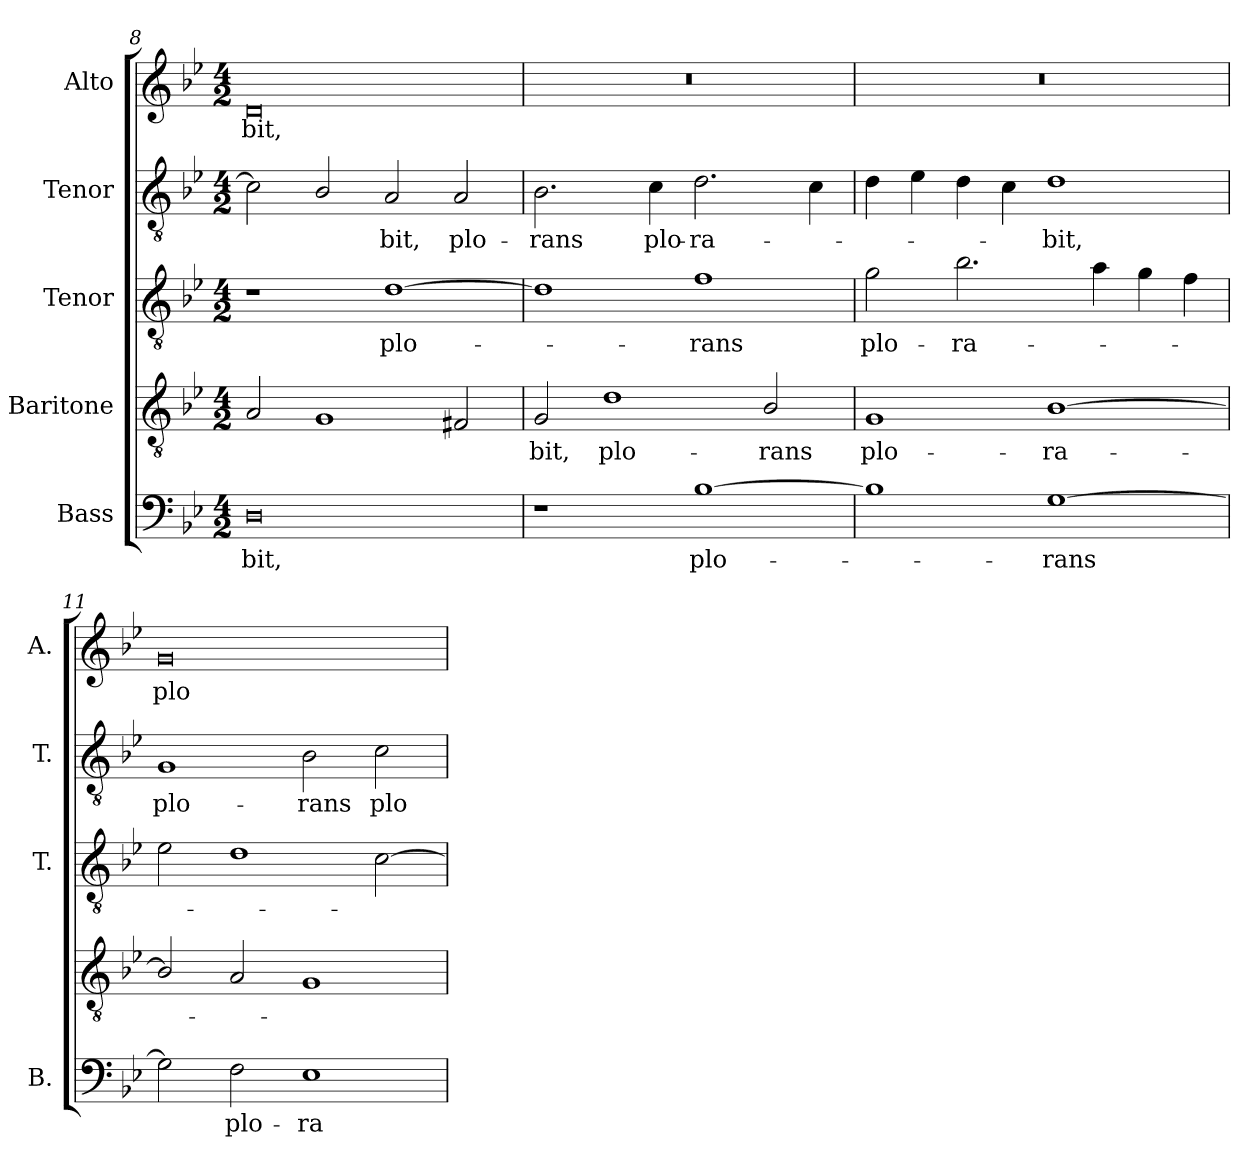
**kern	**text	**kern	**text	**kern	**text	**kern	**text	**kern	**text
*part5	*part5	*part4	*part4	*part3	*part3	*part2	*part2	*part1	*part1
*staff5	*staff5	*staff4	*staff4	*staff3	*staff3	*staff2	*staff2	*staff1	*staff1
*I"Bass	*	*I"Baritone	*	*I"Tenor	*	*I"Tenor	*	*I"Alto	*
*I'B.	*	*	*	*I'T.	*	*I'T.	*	*I'A.	*
*clefF4	*	*clefGv2	*	*clefGv2	*	*clefGv2	*	*clefG2	*
*	*	*ITrd7c12	*	*ITrd7c12	*	*ITrd7c12	*	*	*
*k[b-e-]	*	*k[b-e-]	*	*k[b-e-]	*	*k[b-e-]	*	*k[b-e-]	*
*B-:	*	*B-:	*	*B-:	*	*B-:	*	*B-:	*
*M4/2	*	*M4/2	*	*M4/2	*	*M4/2	*	*M4/2	*
=8	=8	=8	=8	=8	=8	=8	=8	=8	=8
!	!LO:LY:b:color=#000000	!	!	!	!	!	!	!	!
!	!	!	!	!	!	!	!	!	!LO:LY:b:color=#000000
0Di	-bit,	2AAi/	.	1r	.	2Ci\]	.	0di	-bit,
.	.	1GGi	.	.	.	2BB-i/	.	.	.
!	!	!	!	!	!LO:LY:b:color=#000000	!	!	!	!
!	!	!	!	!	!	!	!LO:LY:b:color=#000000	!	!
.	.	.	.	[1Di	plo-	2AAi/	-bit,	.	.
!	!	!	!	!	!	!	!LO:LY:b:color=#000000	!	!
.	.	2FF#Xi/	.	.	.	2AAi/	plo-	.	.
=9	=9	=9	=9	=9	=9	=9	=9	=9	=9
!	!	!	!LO:LY:b:color=#000000	!	!	!	!	!	!
!	!	!	!	!	!	!	!LO:LY:b:color=#000000	!LO:N:vis=1	!
1r	.	2GGi/	-bit,	1Di]	.	2.BB-i\	-rans	0r	.
!	!	!	!LO:LY:b:color=#000000	!	!	!	!	!	!
.	.	1Di	plo-	.	.	.	.	.	.
!	!	!	!	!	!	!	!LO:LY:b:color=#000000	!	!
.	.	.	.	.	.	4Ci\	plo-	.	.
!	!LO:LY:b:color=#000000	!	!	!	!	!	!	!	!
!	!	!	!	!	!LO:LY:b:color=#000000	!	!	!	!
!	!	!	!	!	!	!	!LO:LY:b:color=#000000	!	!
[1B-i	plo-	.	.	1Fi	-rans	2.Di\	-ra-	.	.
!	!	!	!LO:LY:b:color=#000000	!	!	!	!	!	!
.	.	2BB-i/	-rans	.	.	.	.	.	.
.	.	.	.	.	.	4Ci\	.	.	.
=10	=10	=10	=10	=10	=10	=10	=10	=10	=10
!	!	!	!LO:LY:b:color=#000000	!	!	!	!	!	!
!	!	!	!	!	!LO:LY:b:color=#000000	!	!	!LO:N:vis=1	!
1B-i]	.	1GGi	plo-	2Gi\	plo-	4Di\	.	0r	.
.	.	.	.	.	.	4E-i\	.	.	.
!	!	!	!	!	!LO:LY:b:color=#000000	!	!	!	!
.	.	.	.	2.B-i\	-ra-	4Di\	.	.	.
.	.	.	.	.	.	4Ci\	.	.	.
!	!LO:LY:b:color=#000000	!	!	!	!	!	!	!	!
!	!	!	!LO:LY:b:color=#000000	!	!	!	!	!	!
!	!	!	!	!	!	!	!LO:LY:b:color=#000000	!	!
[1Gi	-rans	[1BB-i	-ra-	.	.	1Di	-bit,	.	.
.	.	.	.	4Ai\	.	.	.	.	.
.	.	.	.	4Gi\	.	.	.	.	.
.	.	.	.	4Fi\	.	.	.	.	.
!!LO:LB:g=z
=11	=11	=11	=11	=11	=11	=11	=11	=11	=11
!	!	!	!	!	!	!	!LO:LY:b:color=#000000	!	!
!	!	!	!	!	!	!	!	!	!LO:LY:b:color=#000000
2Gi\]	.	2BB-i/]	.	2E-i\	.	1GGi	plo-	0gi	plo-
!	!LO:LY:b:color=#000000	!	!	!	!	!	!	!	!
2Fi\	plo-	2AAi/	.	1Di	.	.	.	.	.
!	!LO:LY:b:color=#000000	!	!	!	!	!	!	!	!
!	!	!	!	!	!	!	!LO:LY:b:color=#000000	!	!
1E-i	-ra-	1GGi	.	.	.	2BB-i\	-rans	.	.
!	!	!	!	!	!	!	!LO:LY:b:color=#000000	!	!
.	.	.	.	[2Ci\	.	2Ci\	plo-	.	.
=	=	=	=	=	=	=	=	=	=
*-	*-	*-	*-	*-	*-	*-	*-	*-	*-
